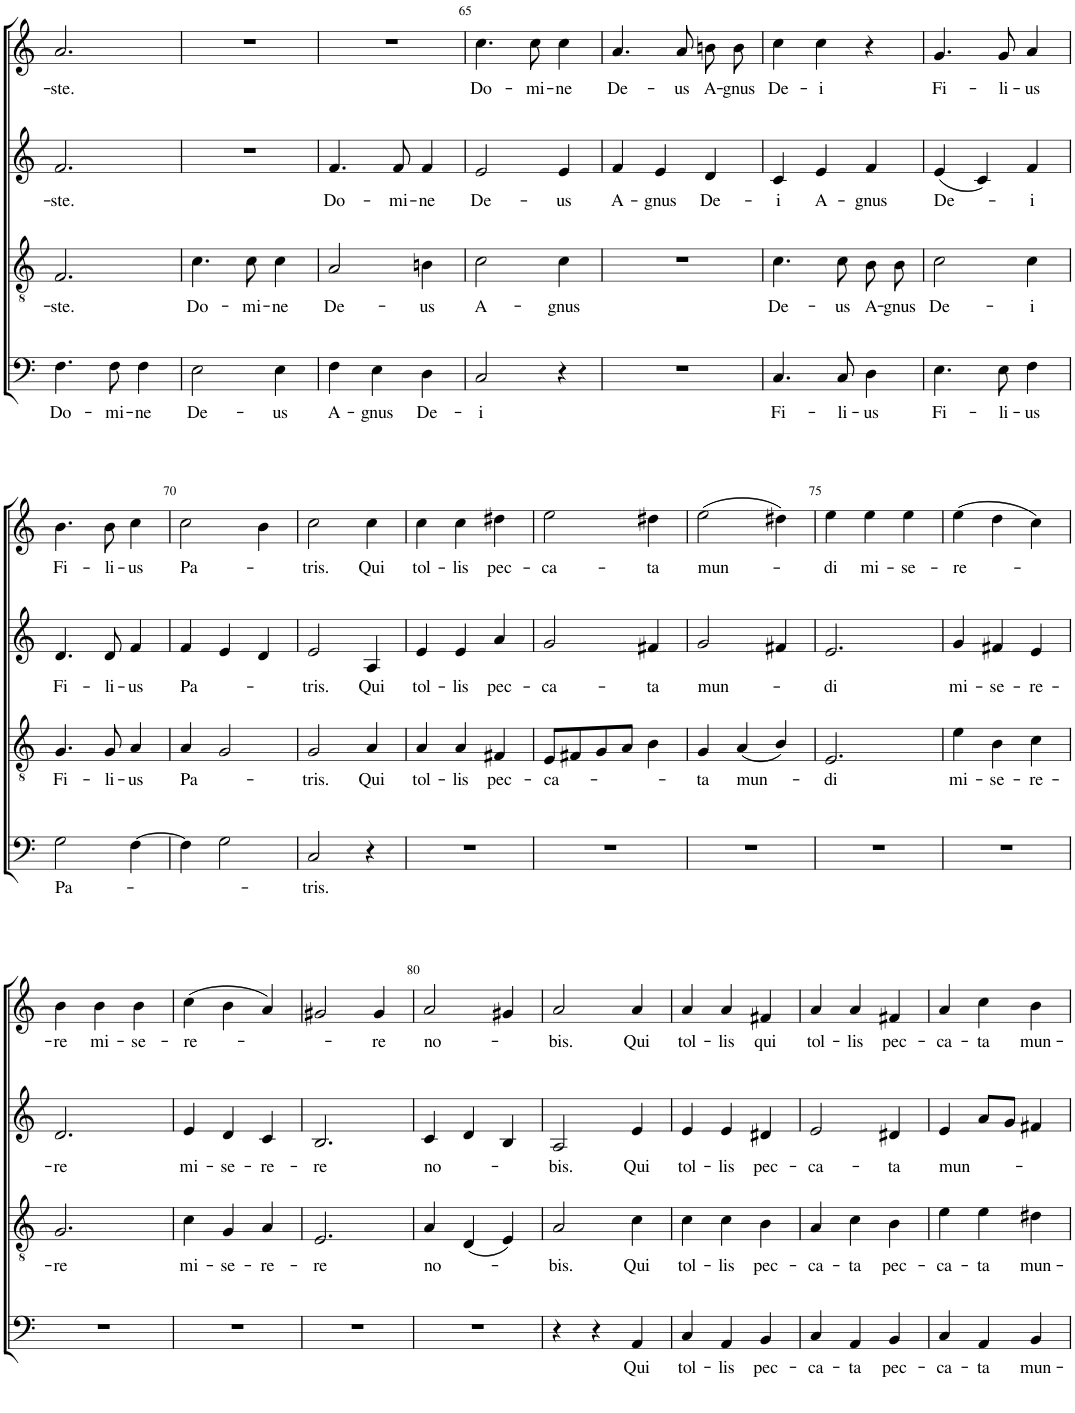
**kern	**text	**kern	**text	**kern	**text	**kern	**text
*part4	*part4	*part3	*part3	*part2	*part2	*part1	*part1
*staff4	*staff4	*staff3	*staff3	*staff2	*staff2	*staff1	*staff1
*I"BASSUS	*	*I"TENORE	*	*I"ALTUS	*	*I"CANTUS	*
!!LO:PB:g=z
*clefF4	*	*clefGv2	*	*clefG2	*	*clefG2	*
*Trd4c7	*	*Trd4c7	*	*Trd1c2	*	*	*
*k[]	*	*k[]	*	*k[]	*	*k[]	*
*M3/4	*	*M3/4	*	*M3/4	*	*M3/4	*
=62	=62	=62	=62	=62	=62	=62	=62
!	!LO:LY:b	!	!LO:LY:b	!	!LO:LY:b	!	!LO:LY:b
4.F\	Do-	2.F/	-ste.	2.f/	-ste.	2.a/	-ste.
!	!LO:LY:b	!	!	!	!	!	!
8F\	-mi-	.	.	.	.	.	.
!	!LO:LY:b	!	!	!	!	!	!
4F\	-ne	.	.	.	.	.	.
=63	=63	=63	=63	=63	=63	=63	=63
!	!LO:LY:b	!	!LO:LY:b	!	!	!	!
2E\	De-	4.c\	Do-	2.r	.	2.r	.
!	!	!	!LO:LY:b	!	!	!	!
.	.	8c\	-mi-	.	.	.	.
!	!LO:LY:b	!	!LO:LY:b	!	!	!	!
4E\	-us	4c\	-ne	.	.	.	.
=64	=64	=64	=64	=64	=64	=64	=64
!	!LO:LY:b	!	!LO:LY:b	!	!LO:LY:b	!	!
4F\	A-	2A/	De-	4.f/	Do-	2.r	.
!	!LO:LY:b	!	!	!	!	!	!
4E\	-gnus	.	.	.	.	.	.
!	!	!	!	!	!LO:LY:b	!	!
.	.	.	.	8f/	-mi-	.	.
!	!LO:LY:b	!	!LO:LY:b	!	!LO:LY:b	!	!
4D\	De-	4Bn\	-us	4f/	-ne	.	.
=65	=65	=65	=65	=65	=65	=65	=65
!	!LO:LY:b	!	!LO:LY:b	!	!LO:LY:b	!	!LO:LY:b
2C/	-i	2c\	A-	2e/	De-	4.cc\	Do-
!	!	!	!	!	!	!	!LO:LY:b
.	.	.	.	.	.	8cc\	-mi-
!	!	!	!LO:LY:b	!	!LO:LY:b	!	!LO:LY:b
4r	.	4c\	-gnus	4e/	-us	4cc\	-ne
=66	=66	=66	=66	=66	=66	=66	=66
!	!	!	!	!	!LO:LY:b	!	!LO:LY:b
2.r	.	2.r	.	4f/	A-	4.a/	De-
!	!	!	!	!	!LO:LY:b	!	!
.	.	.	.	4e/	-gnus	.	.
!	!	!	!	!	!	!	!LO:LY:b
.	.	.	.	.	.	8a/	-us
!	!	!	!	!	!LO:LY:b	!	!LO:LY:b
.	.	.	.	4d/	De-	8bn\L	A-
!	!	!	!	!	!	!	!LO:LY:b
.	.	.	.	.	.	8b\J	-gnus
=67	=67	=67	=67	=67	=67	=67	=67
!	!LO:LY:b	!	!LO:LY:b	!	!LO:LY:b	!	!LO:LY:b
4.C/	Fi-	4.c\	De-	4c/	-i	4cc\	De-
!	!	!	!	!	!LO:LY:b	!	!LO:LY:b
.	.	.	.	4e/	A-	4cc\	-i
!	!LO:LY:b	!	!LO:LY:b	!	!	!	!
8C/	-li-	8c\	-us	.	.	.	.
!	!LO:LY:b	!	!LO:LY:b	!	!LO:LY:b	!	!
4D\	-us	8B\	A-	4f/	-gnus	4r	.
!	!	!	!LO:LY:b	!	!	!	!
.	.	8B\	-gnus	.	.	.	.
=68	=68	=68	=68	=68	=68	=68	=68
!	!LO:LY:b	!	!LO:LY:b	!	!LO:LY:b	!	!LO:LY:b
4.E\	Fi-	2c\	De-	(4e/	De-	4.g/	Fi-
.	.	.	.	4c/)	.	.	.
!	!LO:LY:b	!	!	!	!	!	!LO:LY:b
8E\	-li-	.	.	.	.	8g/	-li-
!	!LO:LY:b	!	!LO:LY:b	!	!LO:LY:b	!	!LO:LY:b
4F\	-us	4c\	-i	4f/	-i	4a/	-us
!!LO:LB:g=z
=69	=69	=69	=69	=69	=69	=69	=69
!	!LO:LY:b	!	!LO:LY:b	!	!LO:LY:b	!	!LO:LY:b
2G\	Pa-	4.G/	Fi-	4.d/	Fi-	4.b\	Fi-
!	!	!	!LO:LY:b	!	!LO:LY:b	!	!LO:LY:b
.	.	8G/	-li-	8d/	-li-	8b\	-li-
!	!	!	!LO:LY:b	!	!LO:LY:b	!	!LO:LY:b
[4F\	.	4A/	-us	4f/	-us	4cc\	-us
=70	=70	=70	=70	=70	=70	=70	=70
!	!	!	!LO:LY:b	!	!LO:LY:b	!	!LO:LY:b
4F\]	.	4A/	Pa-	4f/	Pa-	2cc\	Pa-
2G\	.	2G/	.	4e/	.	.	.
.	.	.	.	4d/	.	4b\	.
=71	=71	=71	=71	=71	=71	=71	=71
!	!LO:LY:b	!	!LO:LY:b	!	!LO:LY:b	!	!LO:LY:b
2C/	-tris.	2G/	-tris.	2e/	-tris.	2cc\	-tris.
!	!	!	!LO:LY:b	!	!LO:LY:b	!	!LO:LY:b
4r	.	4A/	Qui	4A/	Qui	4cc\	Qui
=72	=72	=72	=72	=72	=72	=72	=72
!	!	!	!LO:LY:b	!	!LO:LY:b	!	!LO:LY:b
2.r	.	4A/	tol-	4e/	tol-	4cc\	tol-
!	!	!	!LO:LY:b	!	!LO:LY:b	!	!LO:LY:b
.	.	4A/	-lis	4e/	-lis	4cc\	-lis
!	!	!	!LO:LY:b	!	!LO:LY:b	!	!LO:LY:b
.	.	4F#X/	pec-	4a/	pec-	4dd#X\	pec-
=73	=73	=73	=73	=73	=73	=73	=73
!	!	!	!LO:LY:b	!	!LO:LY:b	!	!LO:LY:b
2.r	.	8E/L	-ca-	2g/	-ca-	2ee\	-ca-
.	.	8F#X/	.	.	.	.	.
.	.	8G/	.	.	.	.	.
.	.	8A/J	.	.	.	.	.
!	!	!	!	!	!LO:LY:b	!	!LO:LY:b
.	.	4B\	.	4f#X/	-ta	4dd#X\	-ta
=74	=74	=74	=74	=74	=74	=74	=74
!	!	!	!LO:LY:b	!	!LO:LY:b	!	!LO:LY:b
2.r	.	4G/	-ta	2g/	mun-	(2ee\	mun-
!	!	!	!LO:LY:b	!	!	!	!
.	.	(4A/	mun-	.	.	.	.
.	.	4B/)	.	4f#X/	.	4dd#X\)	.
=75	=75	=75	=75	=75	=75	=75	=75
!	!	!	!LO:LY:b	!	!LO:LY:b	!	!LO:LY:b
2.r	.	2.E/	-di	2.e/	-di	4ee\	-di
!	!	!	!	!	!	!	!LO:LY:b
.	.	.	.	.	.	4ee\	mi-
!	!	!	!	!	!	!	!LO:LY:b
.	.	.	.	.	.	4ee\	-se-
=76	=76	=76	=76	=76	=76	=76	=76
!	!	!	!LO:LY:b	!	!LO:LY:b	!	!LO:LY:b
2.r	.	4e\	mi-	4g/	mi-	(4ee\	-re-
!	!	!	!LO:LY:b	!	!LO:LY:b	!	!
.	.	4B\	-se-	4f#X/	-se-	4dd\	.
!	!	!	!LO:LY:b	!	!LO:LY:b	!	!
.	.	4c\	-re-	4e/	-re-	4cc\)	.
!!LO:LB:g=z
=77	=77	=77	=77	=77	=77	=77	=77
!	!	!	!LO:LY:b	!	!LO:LY:b	!	!LO:LY:b
2.r	.	2.G/	-re	2.d/	-re	4b\	-re
!	!	!	!	!	!	!	!LO:LY:b
.	.	.	.	.	.	4b\	mi-
!	!	!	!	!	!	!	!LO:LY:b
.	.	.	.	.	.	4b\	-se-
=78	=78	=78	=78	=78	=78	=78	=78
!	!	!	!LO:LY:b	!	!LO:LY:b	!	!LO:LY:b
2.r	.	4c\	mi-	4e/	mi-	(4cc\	-re-
!	!	!	!LO:LY:b	!	!LO:LY:b	!	!
.	.	4G/	-se-	4d/	-se-	4b\	.
!	!	!	!LO:LY:b	!	!LO:LY:b	!	!
.	.	4A/	-re-	4c/	-re-	4a/)	.
=79	=79	=79	=79	=79	=79	=79	=79
!	!	!	!LO:LY:b	!	!LO:LY:b	!	!
2.r	.	2.E/	-re	2.B/	-re	2g#X/	.
!	!	!	!	!	!	!	!LO:LY:b
.	.	.	.	.	.	4g#/	-re
=80	=80	=80	=80	=80	=80	=80	=80
!	!	!	!LO:LY:b	!	!LO:LY:b	!	!LO:LY:b
2.r	.	4A/	no-	4c/	no-	2a/	no-
.	.	(4D/	.	4d/	.	.	.
.	.	4E/)	.	4B/	.	4g#X/	.
=81	=81	=81	=81	=81	=81	=81	=81
!	!	!	!LO:LY:b	!	!LO:LY:b	!	!LO:LY:b
4r	.	2A/	-bis.	2A/	-bis.	2a/	-bis.
4r	.	.	.	.	.	.	.
!	!LO:LY:b	!	!LO:LY:b	!	!LO:LY:b	!	!LO:LY:b
4AA/	Qui	4c\	Qui	4e/	Qui	4a/	Qui
=82	=82	=82	=82	=82	=82	=82	=82
!	!LO:LY:b	!	!LO:LY:b	!	!LO:LY:b	!	!LO:LY:b
4C/	tol-	4c\	tol-	4e/	tol-	4a/	tol-
!	!LO:LY:b	!	!LO:LY:b	!	!LO:LY:b	!	!LO:LY:b
4AA/	-lis	4c\	-lis	4e/	-lis	4a/	-lis
!	!LO:LY:b	!	!LO:LY:b	!	!LO:LY:b	!	!LO:LY:b
4BB/	pec-	4B\	pec-	4d#X/	pec-	4f#X/	qui
=83	=83	=83	=83	=83	=83	=83	=83
!	!LO:LY:b	!	!LO:LY:b	!	!LO:LY:b	!	!LO:LY:b
4C/	-ca-	4A/	-ca-	2e/	-ca-	4a/	tol-
!	!LO:LY:b	!	!LO:LY:b	!	!	!	!LO:LY:b
4AA/	-ta	4c\	-ta	.	.	4a/	-lis
!	!LO:LY:b	!	!LO:LY:b	!	!LO:LY:b	!	!LO:LY:b
4BB/	pec-	4B\	pec-	4d#X/	-ta	4f#X/	pec-
=84	=84	=84	=84	=84	=84	=84	=84
!	!LO:LY:b	!	!LO:LY:b	!	!LO:LY:b	!	!LO:LY:b
4C/	-ca-	4e\	-ca-	4e/	mun-	4a/	-ca-
!	!LO:LY:b	!	!LO:LY:b	!	!	!	!LO:LY:b
4AA/	-ta	4e\	-ta	8a/L	.	4cc\	-ta
.	.	.	.	8g/J	.	.	.
!	!LO:LY:b	!	!LO:LY:b	!	!	!	!LO:LY:b
4BB/	mun-	4d#X\	mun-	4f#X/	.	4b\	mun-
=	=	=	=	=	=	=	=
*-	*-	*-	*-	*-	*-	*-	*-
